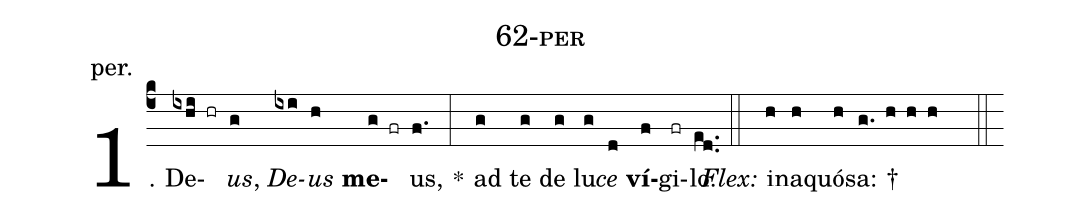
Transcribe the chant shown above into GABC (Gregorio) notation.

name: 62-per;
annotation: per.;
%%
(c4)1. De(ixhi hr)<i>us</i>,(g) <i>De</i>(ixi)<i>us</i>(h) <b>me</b>(g fr)us,(f.) *(:) ad(g) te(g) de(g) lu(g)<i>ce</i>(d) <b>ví</b>(f)gi(fr)lo.(ed..) (::)
<i>Flex:</i>()  in(h)a(h)quó(h)sa: †(g. h h h  ::)
